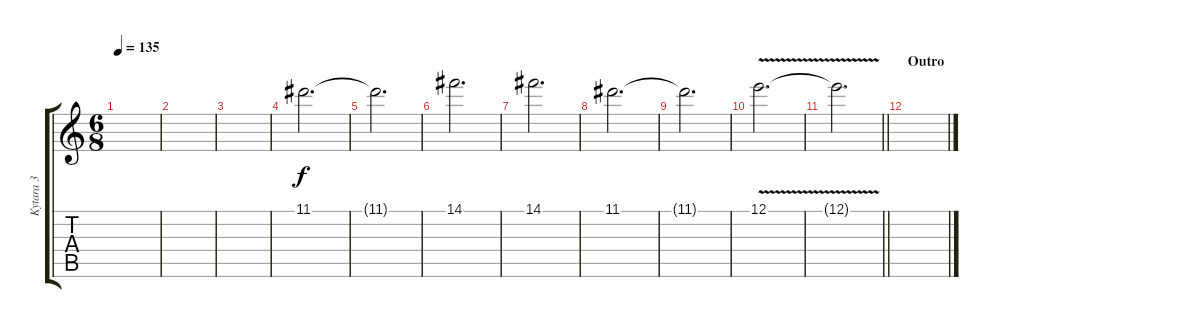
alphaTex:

\track ("Kytara 3" "Kytara 3") {instrument electricguitarjazz}
\staff {score tabs}
\tuning (E4 B3 G3 D3 A2 E2) {hide}
\ts (6 8)
\tempo 135
\clef g2
\ks c
|
|
|
11.1.2{d} |
11.1{t}.2{d} |
14.1.2{d} |
14.1.2{d} |
11.1.2{d} |
11.1{t}.2{d} |
12.1{v}.2{d} |
\barLineRight lightlight
12.1{t}.2{d} |
\section ("" "Outro")
